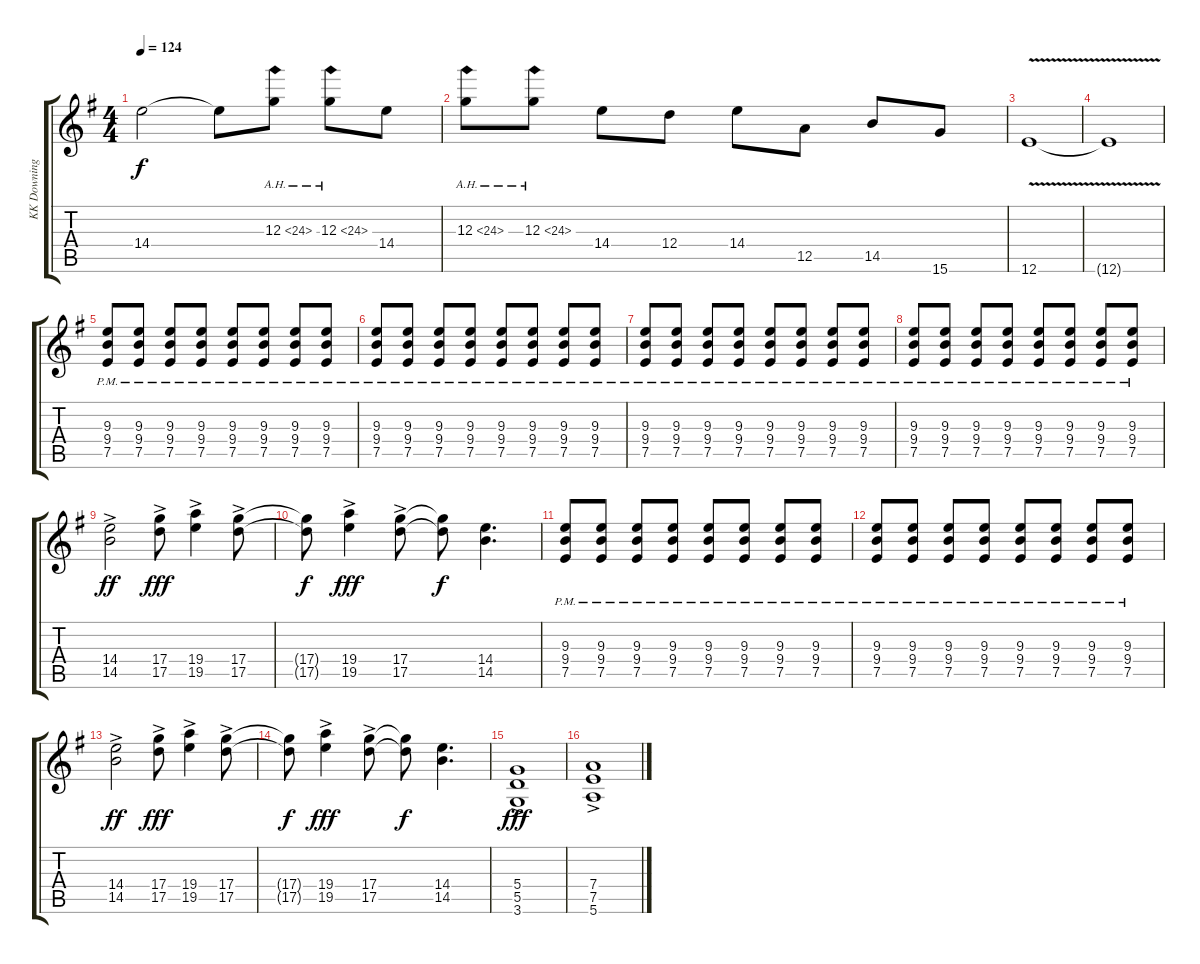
\track ("KK Downing" "KK Downing") {instrument distortionguitar}
\staff {score tabs}
\tuning (E4 B3 G3 D3 A2 E2) {hide}
\ts (4 4)
\tempo 124
\clef g2
\ks g
14.4{t}.2{dy f} 14.4{t}.8 12.3{ah 12}.8 12.3{ah 12}.8 14.4.8 |
12.3{ah 12}.8 12.3{ah 12}.8 14.4.8 12.4.8 14.4.8 12.5.8 14.5.8 15.6.8 |
12.6{v}.1 |
12.6{t}.1 |
(9.3{pm} 9.4{pm} 7.5{pm}).8 (9.3{pm} 9.4{pm} 7.5{pm}).8 (9.3{pm} 9.4{pm} 7.5{pm}).8 (9.3{pm} 9.4{pm} 7.5{pm}).8 (9.3{pm} 9.4{pm} 7.5{pm}).8 (9.3{pm} 9.4{pm} 7.5{pm}).8 (9.3{pm} 9.4{pm} 7.5{pm}).8 (9.3{pm} 9.4{pm} 7.5{pm}).8 |
(9.3{pm} 9.4{pm} 7.5{pm}).8 (9.3{pm} 9.4{pm} 7.5{pm}).8 (9.3{pm} 9.4{pm} 7.5{pm}).8 (9.3{pm} 9.4{pm} 7.5{pm}).8 (9.3{pm} 9.4{pm} 7.5{pm}).8 (9.3{pm} 9.4{pm} 7.5{pm}).8 (9.3{pm} 9.4{pm} 7.5{pm}).8 (9.3{pm} 9.4{pm} 7.5{pm}).8 |
(9.3{pm} 9.4{pm} 7.5{pm}).8 (9.3{pm} 9.4{pm} 7.5{pm}).8 (9.3{pm} 9.4{pm} 7.5{pm}).8 (9.3{pm} 9.4{pm} 7.5{pm}).8 (9.3{pm} 9.4{pm} 7.5{pm}).8 (9.3{pm} 9.4{pm} 7.5{pm}).8 (9.3{pm} 9.4{pm} 7.5{pm}).8 (9.3{pm} 9.4{pm} 7.5{pm}).8 |
(9.3{pm} 9.4{pm} 7.5{pm}).8 (9.3{pm} 9.4{pm} 7.5{pm}).8 (9.3{pm} 9.4{pm} 7.5{pm}).8 (9.3{pm} 9.4{pm} 7.5{pm}).8 (9.3{pm} 9.4{pm} 7.5{pm}).8 (9.3{pm} 9.4{pm} 7.5{pm}).8 (9.3{pm} 9.4{pm} 7.5{pm}).8 (9.3{pm} 9.4{pm} 7.5{pm}).8 |
(14.4{ac} 14.5{ac}).2{dy ff} (17.4{ac} 17.5{ac}).8{dy fff} (19.4{ac} 19.5{ac}).4 (17.4{ac} 17.5{ac}).8 |
(17.4{t} 17.5{t}).8{dy f} (19.4{ac} 19.5{ac}).4{dy fff} (17.4{ac} 17.5{ac}).8 (17.4{t} 17.5{t}).8{dy f} (14.4 14.5).4{d} |
(9.3{pm} 9.4{pm} 7.5{pm}).8 (9.3{pm} 9.4{pm} 7.5{pm}).8 (9.3{pm} 9.4{pm} 7.5{pm}).8 (9.3{pm} 9.4{pm} 7.5{pm}).8 (9.3{pm} 9.4{pm} 7.5{pm}).8 (9.3{pm} 9.4{pm} 7.5{pm}).8 (9.3{pm} 9.4{pm} 7.5{pm}).8 (9.3{pm} 9.4{pm} 7.5{pm}).8 |
(9.3{pm} 9.4{pm} 7.5{pm}).8 (9.3{pm} 9.4{pm} 7.5{pm}).8 (9.3{pm} 9.4{pm} 7.5{pm}).8 (9.3{pm} 9.4{pm} 7.5{pm}).8 (9.3{pm} 9.4{pm} 7.5{pm}).8 (9.3{pm} 9.4{pm} 7.5{pm}).8 (9.3{pm} 9.4{pm} 7.5{pm}).8 (9.3{pm} 9.4{pm} 7.5{pm}).8 |
(14.4{ac} 14.5{ac}).2{dy ff} (17.4{ac} 17.5{ac}).8{dy fff} (19.4{ac} 19.5{ac}).4 (17.4{ac} 17.5{ac}).8 |
(17.4{t} 17.5{t}).8{dy f} (19.4{ac} 19.5{ac}).4{dy fff} (17.4{ac} 17.5{ac}).8 (17.4{t} 17.5{t}).8{dy f} (14.4 14.5).4{d} |
(5.4{ac} 5.5{ac} 3.6{ac}).1{dy fff} |
(7.4{ac} 7.5{ac} 5.6{ac}).1
